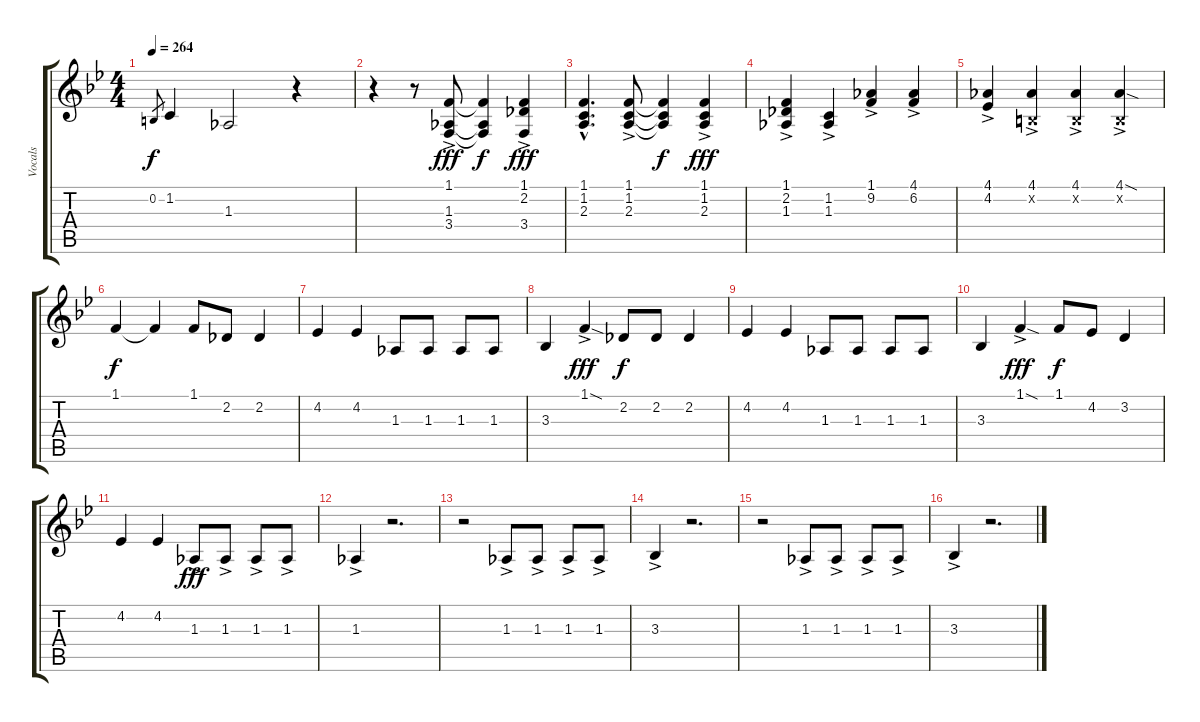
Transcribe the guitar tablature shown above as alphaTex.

\track ("Vocals" "Vocals") {instrument stringensemble1}
\staff {score tabs}
\tuning (E4 B3 G3 D3 A2 E2) {hide}
\ts (4 4)
\tempo 264
\clef g2
\ks gminor
0.2.8{gr dy f} 1.2.4 1.3.2 r.4 |
r.4 r.8 (1.1 1.3{ac} 3.4).8{dy fff} (1.1{t} 1.3{t} 3.4{t}).4{dy f} (1.1 2.2{ac} 3.4).4{dy fff} |
(1.1{hac} 1.2{hac} 2.3{hac}).4{d} (1.1 1.2{ac} 2.3).8 (1.1{t} 1.2{t} 2.3{t}).4{dy f} (1.1 1.2{ac} 2.3).4{dy fff} |
(1.1 2.2{ac} 1.3).4 (1.2 1.3{ac}).4 (1.1{ac} 9.2).4 (4.1 6.2{ac}).4 |
(4.1 4.2{ac}).4 (4.1 0.2{ac x}).4 (4.1 0.2{ac x}).4 (4.1{sod} 0.2{ac x}).4 |
1.1.4{dy f} 1.1{t}.4 1.1.8 2.2.8 2.2.4 |
4.2.4 4.2.4 1.3.8 1.3.8 1.3.8 1.3.8 |
3.3.4 1.1{sod ac}.4{dy fff} 2.2.8{dy f} 2.2.8 2.2.4 |
4.2.4 4.2.4 1.3.8 1.3.8 1.3.8 1.3.8 |
3.3.4 1.1{sod ac}.4{dy fff} 1.1.8{dy f} 4.2.8 3.2.4 |
4.2.4 4.2.4 1.3{ac}.8{dy fff} 1.3{ac}.8 1.3{ac}.8 1.3{ac}.8 |
1.3{ac}.4 r.2{d} |
r.2 1.3{ac}.8 1.3{ac}.8 1.3{ac}.8 1.3{ac}.8 |
3.3{ac}.4 r.2{d} |
r.2 1.3{ac}.8 1.3{ac}.8 1.3{ac}.8 1.3{ac}.8 |
3.3{ac}.4 r.2{d}
